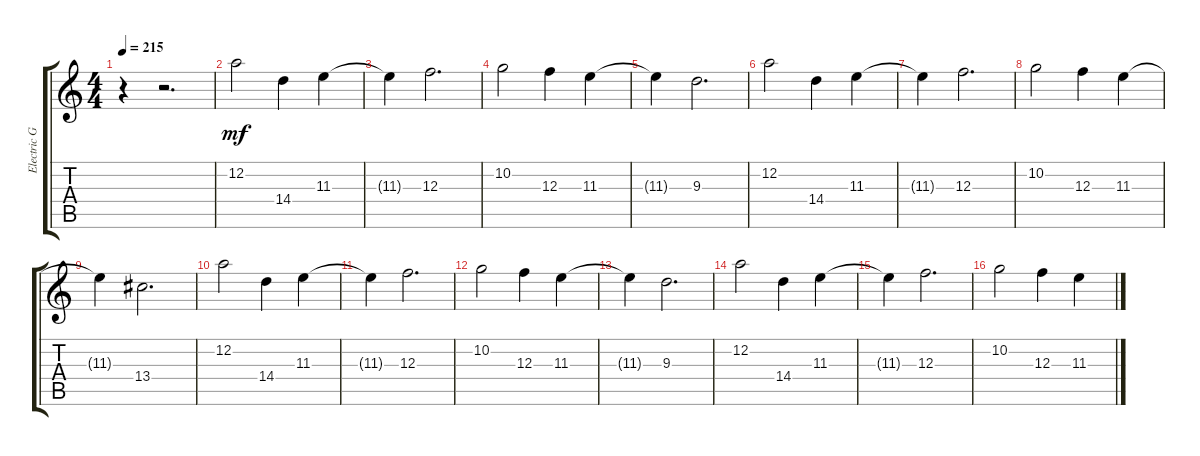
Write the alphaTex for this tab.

\track ("Electric Guitar" "Electric G") {instrument distortionguitar}
\staff {score tabs}
\tuning (D4 A3 F3 C3 G2 D2) {hide}
\ts (4 4)
\tempo 215
\clef g2
\ks c
r.4{dy mf} r.2{d} |
12.2.2 14.4.4 11.3.4 |
11.3{t}.4 12.3.2{d} |
10.2.2 12.3.4 11.3.4 |
11.3{t}.4 9.3.2{d} |
12.2.2 14.4.4 11.3.4 |
11.3{t}.4 12.3.2{d} |
10.2.2 12.3.4 11.3.4 |
11.3{t}.4 13.4.2{d} |
12.2.2 14.4.4 11.3.4 |
11.3{t}.4 12.3.2{d} |
10.2.2 12.3.4 11.3.4 |
11.3{t}.4 9.3.2{d} |
12.2.2 14.4.4 11.3.4 |
11.3{t}.4 12.3.2{d} |
10.2.2 12.3.4 11.3.4
